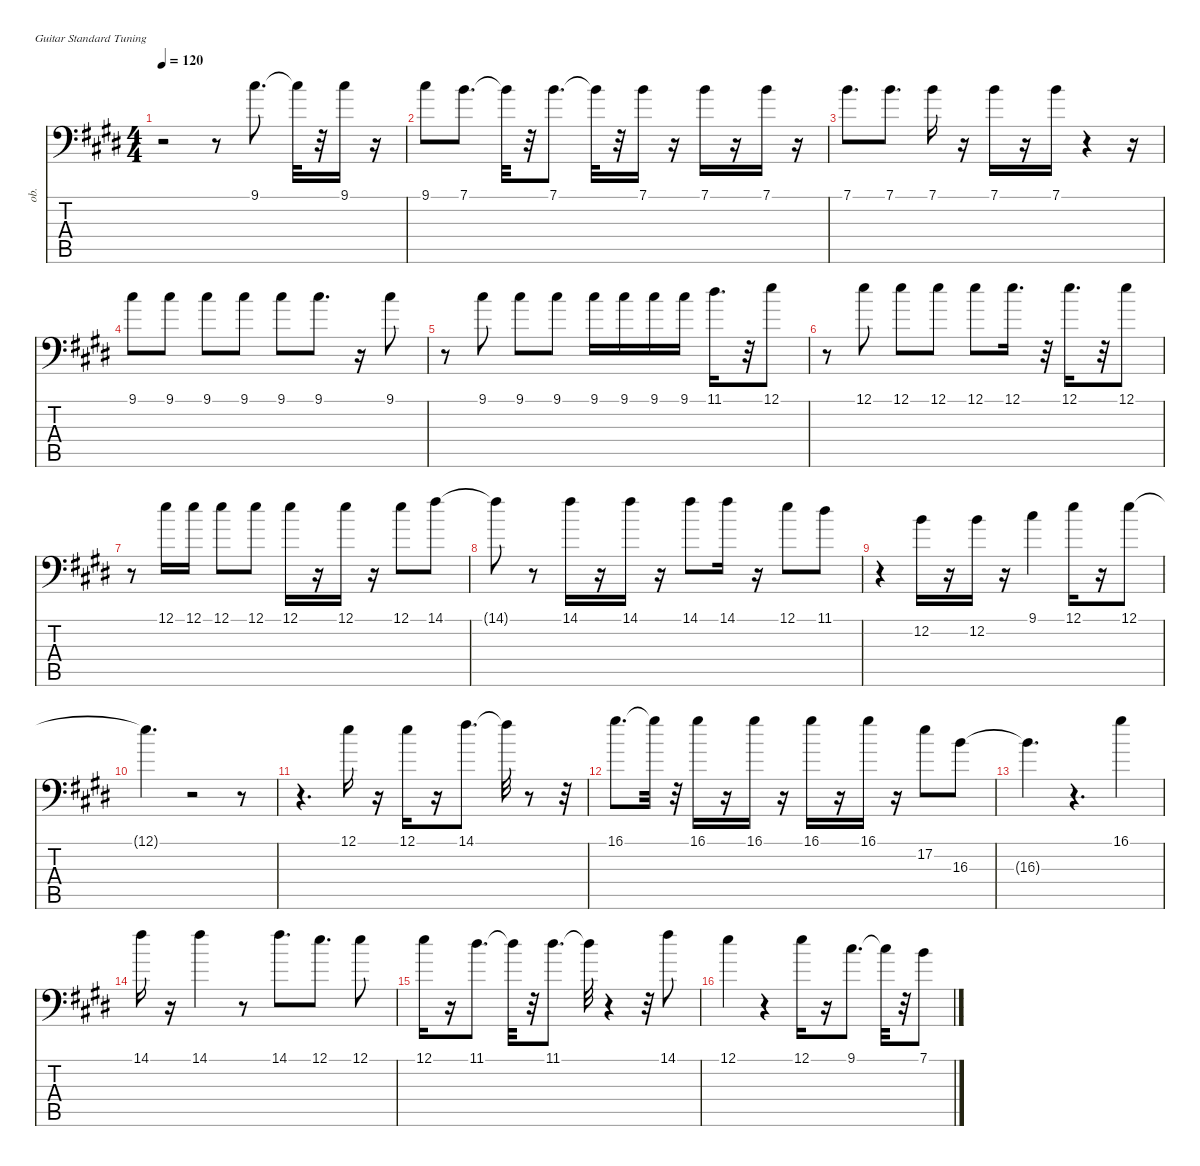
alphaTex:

\defaultSystemsLayout 4
\hideDynamics
\bracketExtendMode nobrackets
\track ("Vocal" "ob.") {instrument oboe}
\staff {score tabs}
\tuning (E4 B3 G3 D3 A2 E2)
\ts (4 4)
\tempo 120
\clef f4
\ks e
r.2{dy f beam Down} r.8{beam Down} 9.1{acc #}.8{d beam Down} 9.1{t acc #}.32{beam Down} r.32{beam Down} 9.1{acc #}.16{beam Down} r.16{beam Down} |
9.1{acc #}.8{beam Down} 7.1{acc forcenatural}.8{d beam Down} 7.1{t acc forcenatural}.32{beam Down} r.32{beam Down} 7.1{acc forcenatural}.8{d beam Down} 7.1{t acc forcenatural}.32{beam Down} r.32{beam Down} 7.1{acc forcenatural}.16{beam Down} r.16{beam Down} 7.1{acc forcenatural}.16{beam Down} r.16{beam Down} 7.1{acc forcenatural}.16{beam Down} r.16{beam Down} |
7.1{acc forcenatural}.8{d dy mf beam Down} 7.1{acc forcenatural}.8{d dy f beam Down} 7.1{acc forcenatural}.16{beam Down} r.16{beam Down} 7.1{acc forcenatural}.16{beam Down} r.16{beam Down} 7.1{acc forcenatural}.16{beam Down} r.4{beam Down} r.16{beam Down} |
9.1{acc #}.8{beam Down} 9.1{acc #}.8{beam Down} 9.1{acc #}.8{beam Down} 9.1{acc #}.8{beam Down} 9.1{acc #}.8{beam Down} 9.1{acc #}.8{d beam Down} r.16{beam Down} 9.1{acc #}.8{beam Down} |
r.8{beam Down} 9.1{acc #}.8{beam Down} 9.1{acc #}.8{dy mf beam Down} 9.1{acc #}.8{dy f beam Down} 9.1{acc #}.16{dy mf beam Down} 9.1{acc #}.16{dy f beam Down} 9.1{acc #}.16{dy mf beam Down} 9.1{acc #}.16{dy f beam Down} 11.1{acc #}.16{d beam Down} r.32{beam Down} 12.1{acc forcenatural}.8{beam Down} |
r.8{beam Down} 12.1{acc forcenatural}.8{beam Down} 12.1{acc forcenatural}.8{beam Down} 12.1{acc forcenatural}.8{beam Down} 12.1{acc forcenatural}.8{beam Down} 12.1{acc forcenatural}.16{d beam Down} r.32{beam Down} 12.1{acc forcenatural}.16{d beam Down} r.32{beam Down} 12.1{acc forcenatural}.8{beam Down} |
r.8{beam Down} 12.1{acc forcenatural}.16{beam Down} 12.1{acc forcenatural}.16{dy mf beam Down} 12.1{acc forcenatural}.8{dy f beam Down} 12.1{acc forcenatural}.8{dy mf beam Down} 12.1{acc forcenatural}.16{dy f beam Down} r.16{beam Down} 12.1{acc forcenatural}.16{beam Down} r.16{beam Down} 12.1{acc forcenatural}.8{beam Down} 14.1{acc #}.8{beam Down} |
14.1{t acc #}.8{beam Down} r.8{beam Down} 14.1{acc #}.16{beam Down} r.16{beam Down} 14.1{acc #}.16{beam Down} r.16{beam Down} 14.1{acc #}.8{beam Down} 14.1{acc #}.16{beam Down} r.16{beam Down} 12.1{acc forcenatural}.8{beam Down} 11.1{acc #}.8{beam Down} |
r.4{beam Down} 12.2{acc forcenatural}.16{beam Down} r.16{beam Down} 12.2{acc forcenatural}.16{beam Down} r.16{beam Down} 9.1{acc #}.4{beam Down} 12.1{acc forcenatural}.16{dy mf beam Down} r.16{beam Down} 12.1{acc forcenatural}.8{dy f beam Down} |
12.1{t acc forcenatural}.4{d beam Down} r.2{beam Down} r.8{beam Down} |
r.4{d beam Down} 12.1{acc forcenatural}.16{beam Down} r.16{beam Down} 12.1{acc forcenatural}.16{dy mf beam Down} r.16{beam Down} 14.1{acc #}.8{d dy f beam Down} 14.1{t acc #}.32{beam Down} r.8{beam Down} r.32{beam Down} |
16.1{acc #}.8{d beam Down} 16.1{t acc #}.32{beam Down} r.32{beam Down} 16.1{acc #}.16{dy mf beam Down} r.16{beam Down} 16.1{acc #}.16{dy f beam Down} r.16{beam Down} 16.1{acc #}.16{beam Down} r.16{beam Down} 16.1{acc #}.16{dy mf beam Down} r.16{beam Down} 17.2{acc forcenatural}.8{dy f beam Down} 16.3{acc forcenatural}.8{beam Down} |
16.3{t acc forcenatural}.4{d beam Down} r.4{d beam Down} 16.1{acc #}.4{beam Down} |
14.1{acc #}.16{beam Down} r.16{beam Down} 14.1{acc #}.4{beam Down} r.8{beam Down} 14.1{acc #}.8{d beam Down} 12.1{acc forcenatural}.8{d beam Down} 12.1{acc forcenatural}.8{dy mf beam Down} |
12.1{acc forcenatural}.16{beam Down} r.16{beam Down} 11.1{acc #}.8{d dy f beam Down} 11.1{t acc #}.32{beam Down} r.32{beam Down} 11.1{acc #}.8{d beam Down} 11.1{t acc #}.32{beam Down} r.4{beam Down} r.32{beam Down} 14.1{acc #}.8{beam Down} |
12.1{acc forcenatural}.4{beam Down} r.4{beam Down} 12.1{acc forcenatural}.16{beam Down} r.16{beam Down} 9.1{acc #}.8{d beam Down} 9.1{t acc #}.32{beam Down} r.32{beam Down} 7.1{acc forcenatural}.8{beam Down}
